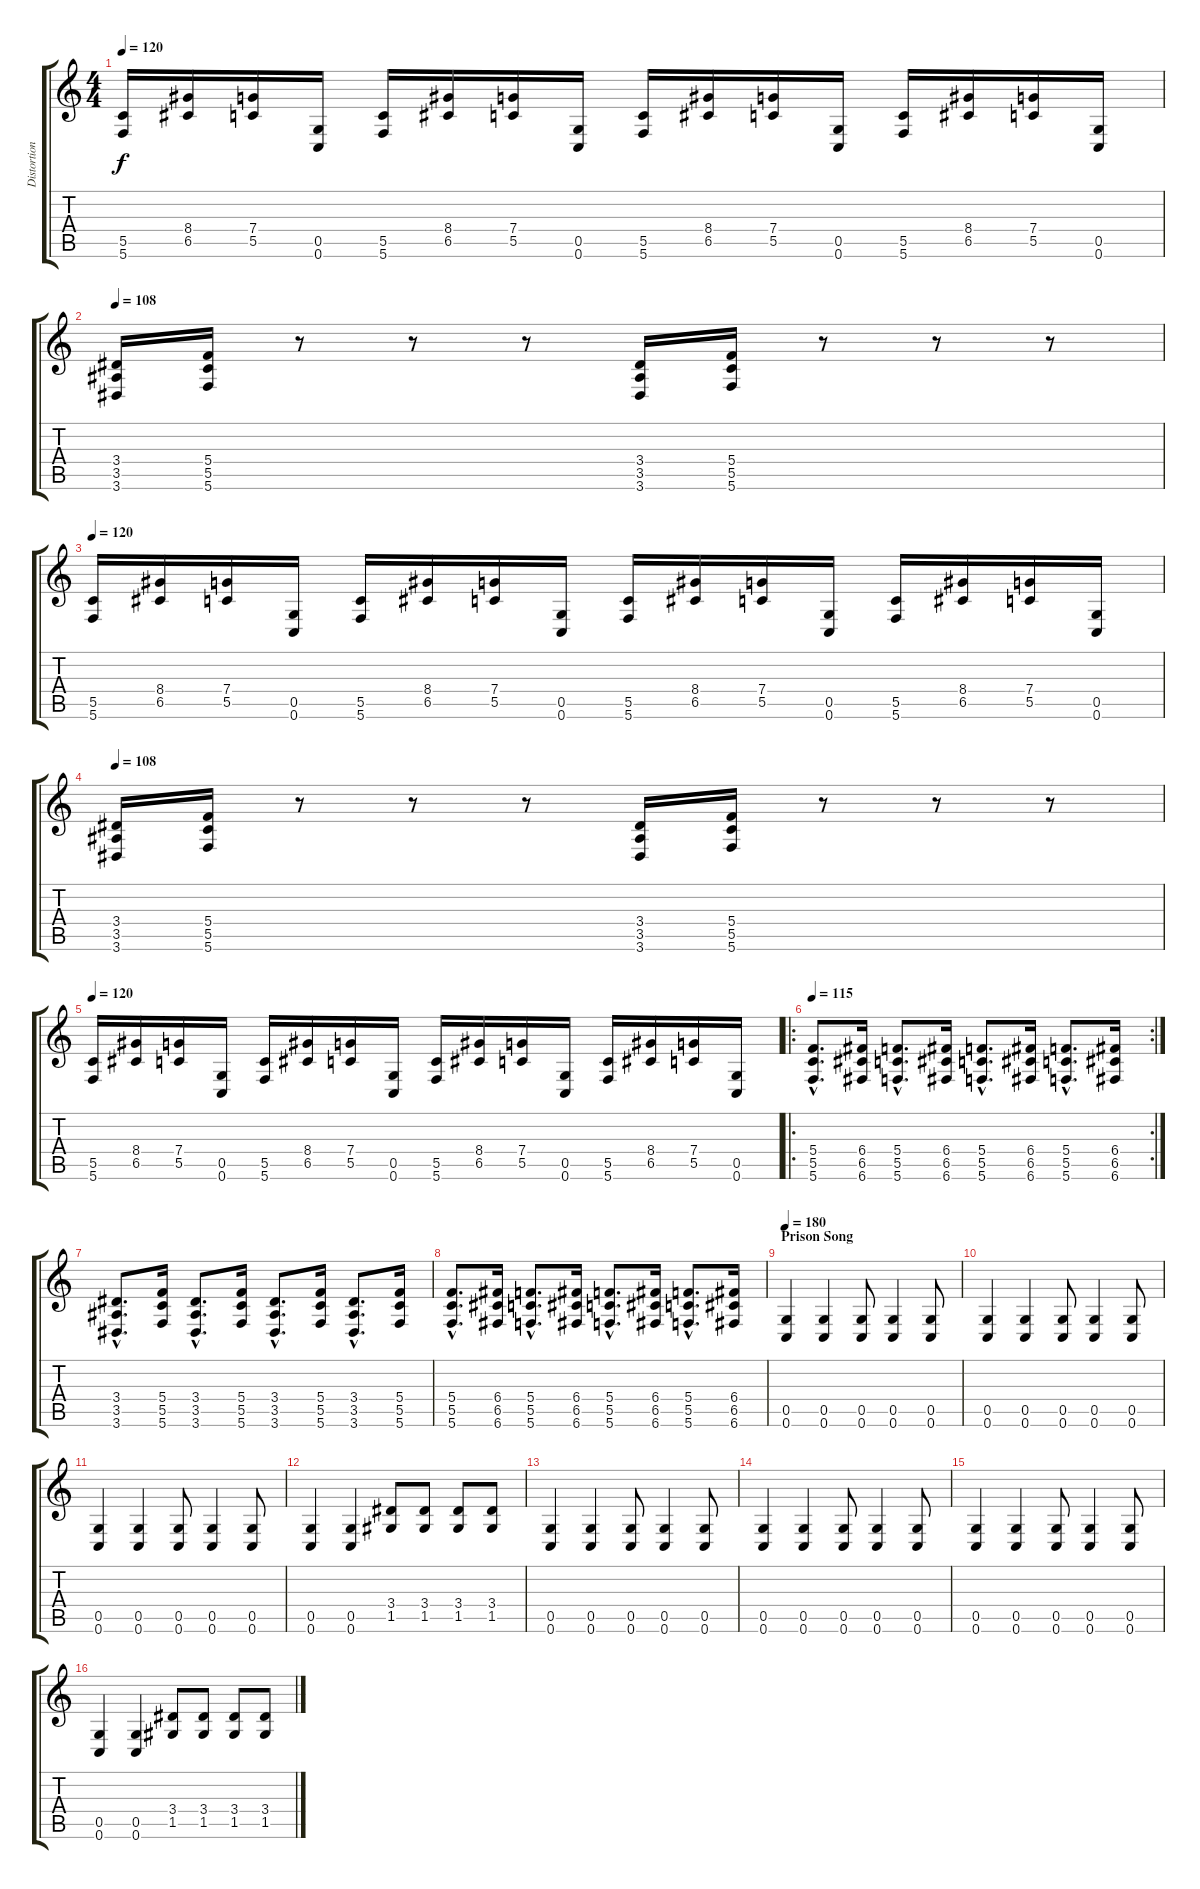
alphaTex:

\track ("Distortion Guitar" "Distortion") {instrument distortionguitar}
\staff {score tabs}
\tuning (D4 A3 F3 C3 G2 C2) {hide}
\ts (4 4)
\tempo 115
\tempo 120
\clef g2
\ks c
(5.5 5.6).16{dy f} (8.4 6.5).16 (7.4 5.5).16 (0.5 0.6).16 (5.5 5.6).16 (8.4 6.5).16 (7.4 5.5).16 (0.5 0.6).16 (5.5 5.6).16 (8.4 6.5).16 (7.4 5.5).16 (0.5 0.6).16 (5.5 5.6).16 (8.4 6.5).16 (7.4 5.5).16 (0.5 0.6).16 |
\tempo 108
(3.4 3.5 3.6).16{instrument distortionguitar} (5.4 5.5 5.6).16 r.8 r.8 r.8 (3.4 3.5 3.6).16 (5.4 5.5 5.6).16 r.8 r.8 r.8 |
\tempo 115
\tempo 120
(5.5 5.6).16 (8.4 6.5).16 (7.4 5.5).16 (0.5 0.6).16 (5.5 5.6).16 (8.4 6.5).16 (7.4 5.5).16 (0.5 0.6).16 (5.5 5.6).16 (8.4 6.5).16 (7.4 5.5).16 (0.5 0.6).16 (5.5 5.6).16 (8.4 6.5).16 (7.4 5.5).16 (0.5 0.6).16 |
\tempo 108
(3.4 3.5 3.6).16 (5.4 5.5 5.6).16 r.8 r.8 r.8 (3.4 3.5 3.6).16 (5.4 5.5 5.6).16 r.8 r.8 r.8 |
\tempo 120
(5.5 5.6).16 (8.4 6.5).16 (7.4 5.5).16 (0.5 0.6).16 (5.5 5.6).16 (8.4 6.5).16 (7.4 5.5).16 (0.5 0.6).16 (5.5 5.6).16 (8.4 6.5).16 (7.4 5.5).16 (0.5 0.6).16 (5.5 5.6).16 (8.4 6.5).16 (7.4 5.5).16 (0.5 0.6).16 |
\ro
\rc 2
\tempo 115
(5.4{hac} 5.5{hac} 5.6{hac}).8{d} (6.4 6.5 6.6).16 (5.4{hac} 5.5{hac} 5.6{hac}).8{d} (6.4 6.5 6.6).16 (5.4{hac} 5.5{hac} 5.6{hac}).8{d} (6.4 6.5 6.6).16 (5.4{hac} 5.5{hac} 5.6{hac}).8{d} (6.4 6.5 6.6).16 |
(3.4{hac} 3.5{hac} 3.6{hac}).8{d} (5.4 5.5 5.6).16 (3.4{hac} 3.5{hac} 3.6{hac}).8{d} (5.4 5.5 5.6).16 (3.4{hac} 3.5{hac} 3.6{hac}).8{d} (5.4 5.5 5.6).16 (3.4{hac} 3.5{hac} 3.6{hac}).8{d} (5.4 5.5 5.6).16 |
(5.4{hac} 5.5{hac} 5.6{hac}).8{d} (6.4 6.5 6.6).16 (5.4{hac} 5.5{hac} 5.6{hac}).8{d} (6.4 6.5 6.6).16 (5.4{hac} 5.5{hac} 5.6{hac}).8{d} (6.4 6.5 6.6).16 (5.4{hac} 5.5{hac} 5.6{hac}).8{d} (6.4 6.5 6.6).16 |
\section ("" "Prison Song")
\tempo 180
(0.5 0.6).4{instrument distortionguitar} (0.5 0.6).4 (0.5 0.6).8 (0.5 0.6).4 (0.5 0.6).8 |
(0.5 0.6).4 (0.5 0.6).4 (0.5 0.6).8 (0.5 0.6).4 (0.5 0.6).8 |
(0.5 0.6).4 (0.5 0.6).4 (0.5 0.6).8 (0.5 0.6).4 (0.5 0.6).8 |
(0.5 0.6).4 (0.5 0.6).4 (3.4 1.5).8 (3.4 1.5).8 (3.4 1.5).8 (3.4 1.5).8 |
(0.5 0.6).4 (0.5 0.6).4 (0.5 0.6).8 (0.5 0.6).4 (0.5 0.6).8 |
(0.5 0.6).4 (0.5 0.6).4 (0.5 0.6).8 (0.5 0.6).4 (0.5 0.6).8 |
(0.5 0.6).4 (0.5 0.6).4 (0.5 0.6).8 (0.5 0.6).4 (0.5 0.6).8 |
(0.5 0.6).4 (0.5 0.6).4 (3.4 1.5).8 (3.4 1.5).8 (3.4 1.5).8 (3.4 1.5).8
